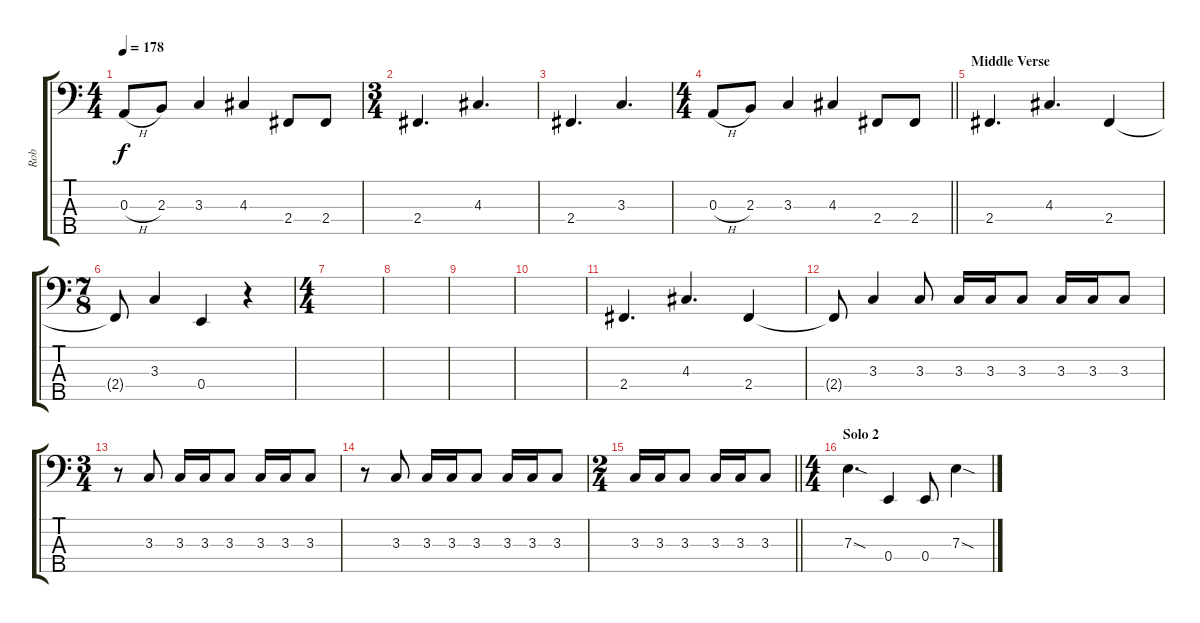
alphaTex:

\track ("Rob" "Rob") {instrument electricbassfinger}
\staff {score tabs}
\tuning (G2 D2 A1 E1 B0) {hide}
\ts (4 4)
\tempo 178
\clef f4
\ks c
0.3{h}.8{dy f} 2.3.8 3.3.4 4.3.4 2.4.8 2.4.8 |
\ts (3 4)
2.4.4{d} 4.3.4{d} |
2.4.4{d} 3.3.4{d} |
\ts (4 4)
\barLineRight lightlight
0.3{h}.8 2.3.8 3.3.4 4.3.4 2.4.8 2.4.8 |
\section ("" "Middle Verse")
2.4.4{d} 4.3.4{d} 2.4.4 |
\ts (7 8)
2.4{t}.8 3.3.4 0.4.4 r.4 |
\ts (4 4)
|
|
|
|
2.4.4{d} 4.3.4{d} 2.4.4 |
2.4{t}.8 3.3.4 3.3.8 3.3.16 3.3.16 3.3.8 3.3.16 3.3.16 3.3.8 |
\ts (3 4)
r.8 3.3.8 3.3.16 3.3.16 3.3.8 3.3.16 3.3.16 3.3.8 |
r.8 3.3.8 3.3.16 3.3.16 3.3.8 3.3.16 3.3.16 3.3.8 |
\ts (2 4)
\barLineRight lightlight
3.3.16 3.3.16 3.3.8 3.3.16 3.3.16 3.3.8 |
\ts (4 4)
\section ("" "Solo 2")
7.3{sod}.4{d} 0.4.4 0.4.8 7.3{sod}.4
